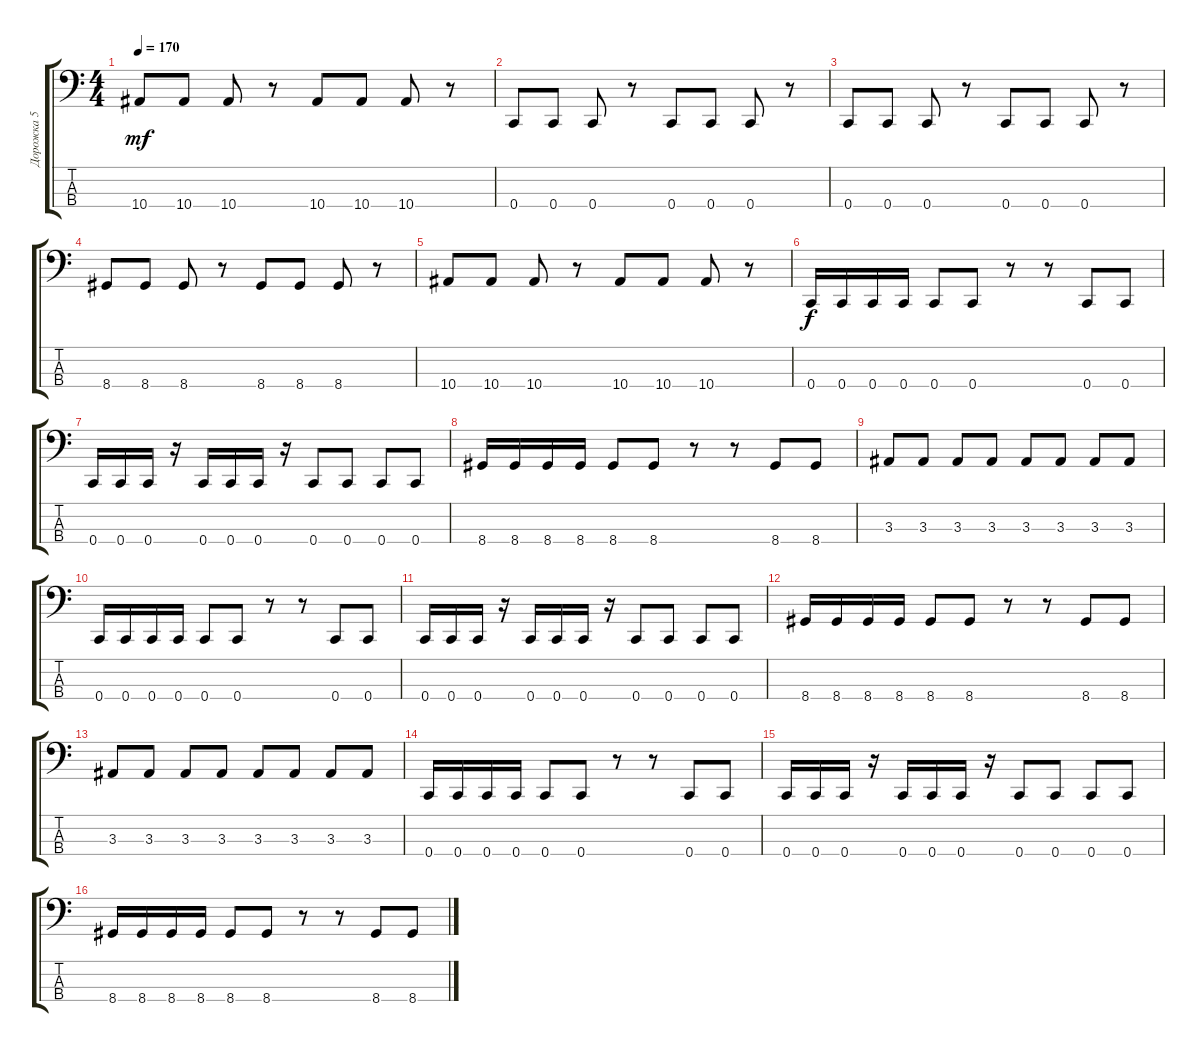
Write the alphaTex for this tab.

\track ("Дорожка 5" "Дорожка 5") {instrument electricbassfinger}
\staff {score tabs}
\tuning (F2 C2 G1 C1) {hide}
\ts (4 4)
\tempo 170
\clef f4
\ks c
10.4.8{dy mf} 10.4.8 10.4.8 r.8 10.4.8 10.4.8 10.4.8 r.8 |
0.4.8 0.4.8 0.4.8 r.8 0.4.8 0.4.8 0.4.8 r.8 |
0.4.8 0.4.8 0.4.8 r.8 0.4.8 0.4.8 0.4.8 r.8 |
8.4.8 8.4.8 8.4.8 r.8 8.4.8 8.4.8 8.4.8 r.8 |
10.4.8 10.4.8 10.4.8 r.8 10.4.8 10.4.8 10.4.8 r.8 |
0.4.16{dy f} 0.4.16 0.4.16 0.4.16 0.4.8 0.4.8 r.8 r.8 0.4.8 0.4.8 |
0.4.16 0.4.16 0.4.16 r.16 0.4.16 0.4.16 0.4.16 r.16 0.4.8 0.4.8 0.4.8 0.4.8 |
8.4.16 8.4.16 8.4.16 8.4.16 8.4.8 8.4.8 r.8 r.8 8.4.8 8.4.8 |
3.3.8 3.3.8 3.3.8 3.3.8 3.3.8 3.3.8 3.3.8 3.3.8 |
0.4.16 0.4.16 0.4.16 0.4.16 0.4.8 0.4.8 r.8 r.8 0.4.8 0.4.8 |
0.4.16 0.4.16 0.4.16 r.16 0.4.16 0.4.16 0.4.16 r.16 0.4.8 0.4.8 0.4.8 0.4.8 |
8.4.16 8.4.16 8.4.16 8.4.16 8.4.8 8.4.8 r.8 r.8 8.4.8 8.4.8 |
3.3.8 3.3.8 3.3.8 3.3.8 3.3.8 3.3.8 3.3.8 3.3.8 |
0.4.16 0.4.16 0.4.16 0.4.16 0.4.8 0.4.8 r.8 r.8 0.4.8 0.4.8 |
0.4.16 0.4.16 0.4.16 r.16 0.4.16 0.4.16 0.4.16 r.16 0.4.8 0.4.8 0.4.8 0.4.8 |
8.4.16 8.4.16 8.4.16 8.4.16 8.4.8 8.4.8 r.8 r.8 8.4.8 8.4.8
